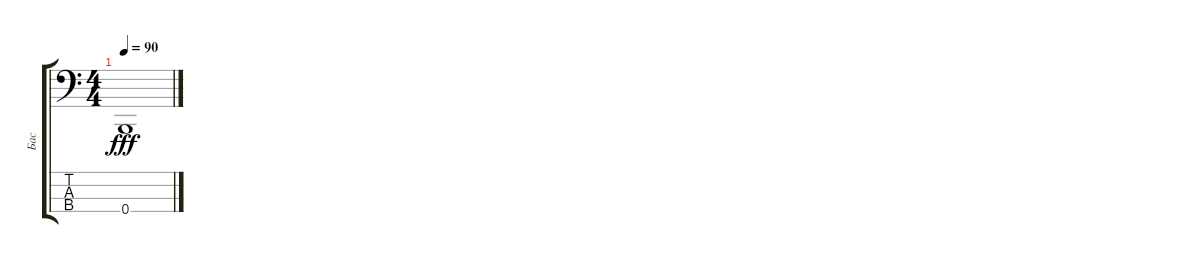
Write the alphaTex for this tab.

\track ("Бас" "Бас") {instrument electricbassfinger}
\staff {score tabs}
\tuning (E2 B1 Gb1 B0) {hide}
\ts (4 4)
\tempo 90
\clef f4
\ks c
0.4{t}.1{dy fff}
